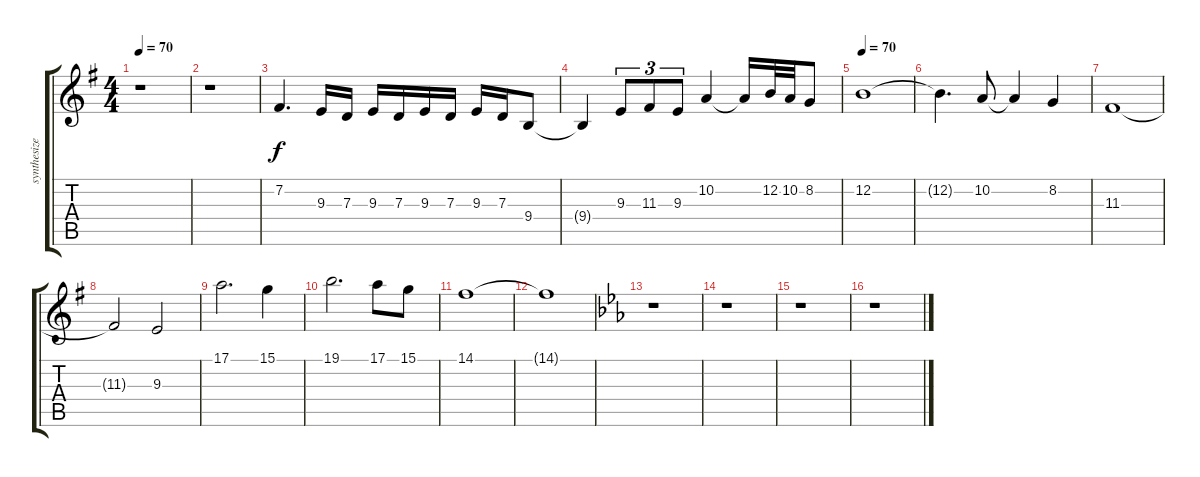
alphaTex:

\track ("synthesizer" "synthesize") {instrument piccolo}
\staff {score tabs}
\tuning (E4 B3 G3 D3 A2 E2) {hide}
\ts (4 4)
\tempo 70
\clef g2
\ks g
r.1{dy f instrument piccolo} |
r.1 |
7.2.4{d} 9.3.16 7.3.16 9.3.16 7.3.16 9.3.16 7.3.16 9.3.16 7.3.16 9.4.8 |
9.4{t}.4 9.3.8{tu (3 2)} 11.3.8{tu (3 2)} 9.3.8{tu (3 2)} 10.2.4 10.2{t}.16 12.2.32 10.2.32 8.2.8 |
\tempo 70
12.2.1 |
12.2{t}.4{d} 10.2.8 10.2{t}.4 8.2.4 |
11.3.1 |
11.3{t}.2 9.3.2 |
17.1.2{d} 15.1.4 |
19.1.2{d} 17.1.8 15.1.8 |
14.1.1 |
14.1{t}.1 |
\ks eb
r.1 |
r.1 |
r.1 |
r.1
